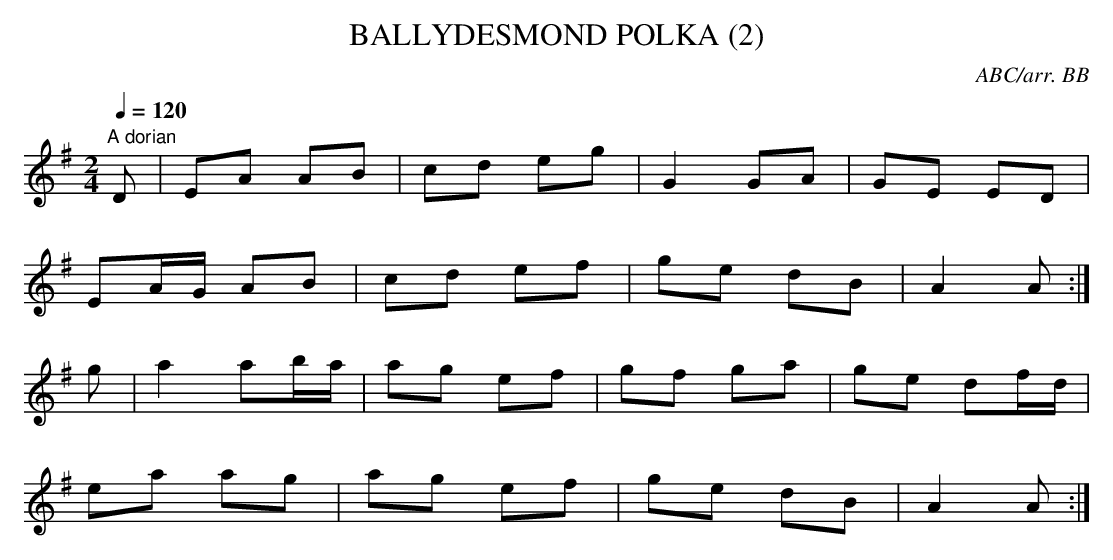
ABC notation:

X:1
T:BALLYDESMOND POLKA (2)
C:ABC/arr. BB
Q:1/4=120
L:1/8
M:2/4
K:G
"A dorian"
D|EA AB|cd eg|G2 GA|GE ED|
EA/G/ AB|cd ef|ge dB|A2A :|
g|a2 ab/a/|ag ef|gf ga|ge df/d/|
ea ag|ag ef|ge dB|A2A :|
